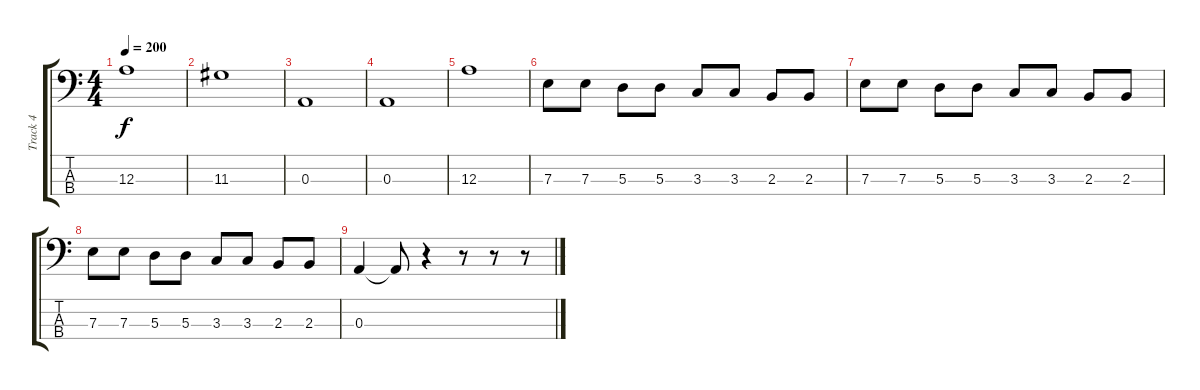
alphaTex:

\track ("Track 4" "Track 4") {instrument electricbassfinger}
\staff {score tabs}
\tuning (G2 D2 A1 E1) {hide}
\ts (4 4)
\tempo 200
\clef f4
\ks c
12.3.1{dy f} |
11.3.1 |
0.3.1 |
0.3.1 |
12.3.1 |
7.3.8 7.3.8 5.3.8 5.3.8 3.3.8 3.3.8 2.3.8 2.3.8 |
7.3.8 7.3.8 5.3.8 5.3.8 3.3.8 3.3.8 2.3.8 2.3.8 |
7.3.8 7.3.8 5.3.8 5.3.8 3.3.8 3.3.8 2.3.8 2.3.8 |
0.3.4 0.3{t}.8 r.4 r.8 r.8 r.8
